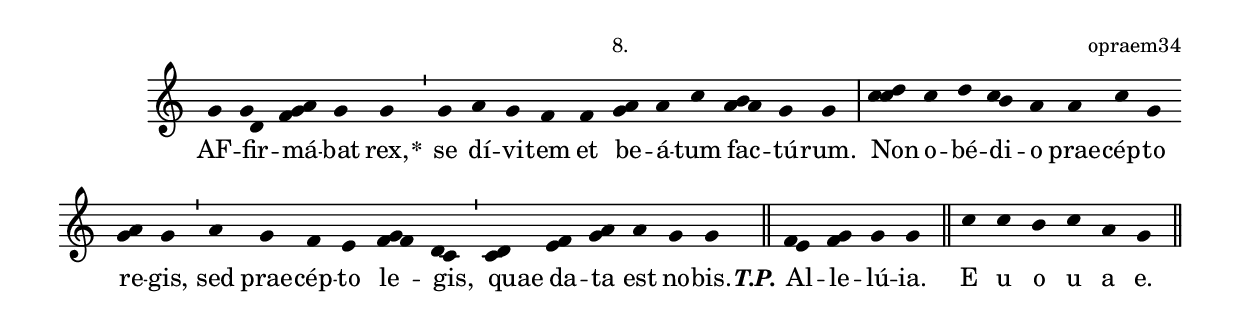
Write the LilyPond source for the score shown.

\version "2.19.32"

\include "../lib/synopsis.ily"

\score {
  \transpose c c' {
    \plainchant
    g4 \melisma { g d } \melisma { f g a } g \bar "" g \bar "'"
    g \bar "" a g f \bar "" f \bar "" \melisma { g a } a c' \bar "" \melisma { a b a } g g \bar "|"
    \melisma { c' c' d' } \bar "" c' d' \melisma { c' b } a \bar "" a c' g \bar "" \melisma { g a } g \bar "'"
    a \bar "" g f e \bar "" \melisma { f g f } \melisma { d c } \bar "'"
    \melisma { c d } \bar "" \melisma { e f } \melisma { g a } \bar "" a \bar "" g g \bar "||"
    \melisma { f e } \melisma { f g } g g \bar "||"
    c' \bar "" c' \bar "" b \bar "" c' \bar "" a \bar "" g \bar "||"
  }
  \addlyrics {
    AF -- fir -- má -- bat rex, \set stanza = \markup{"*"}
    se dí -- vi -- tem et be -- á -- tum fac -- tú -- rum.
    Non o -- bé -- di -- o prae -- cép -- to re -- gis,
    sed prae -- cép -- to le -- gis,
    quae da -- ta est no -- bis.
    \set stanza = \markup{\italic{T.P.}}
    Al -- le -- lú -- ia.
    E u o u a e.
  }
  \header {
    annotation = "8."
    mode = "8"
    office-part = "antiphona"
    fontes = "opraem34"
  }
}

%{
\score {
  \transpose c c' {
    \plainchant

  }
  \addlyrics {

  }
  \header {
    fontes = ""
  }
}
%}